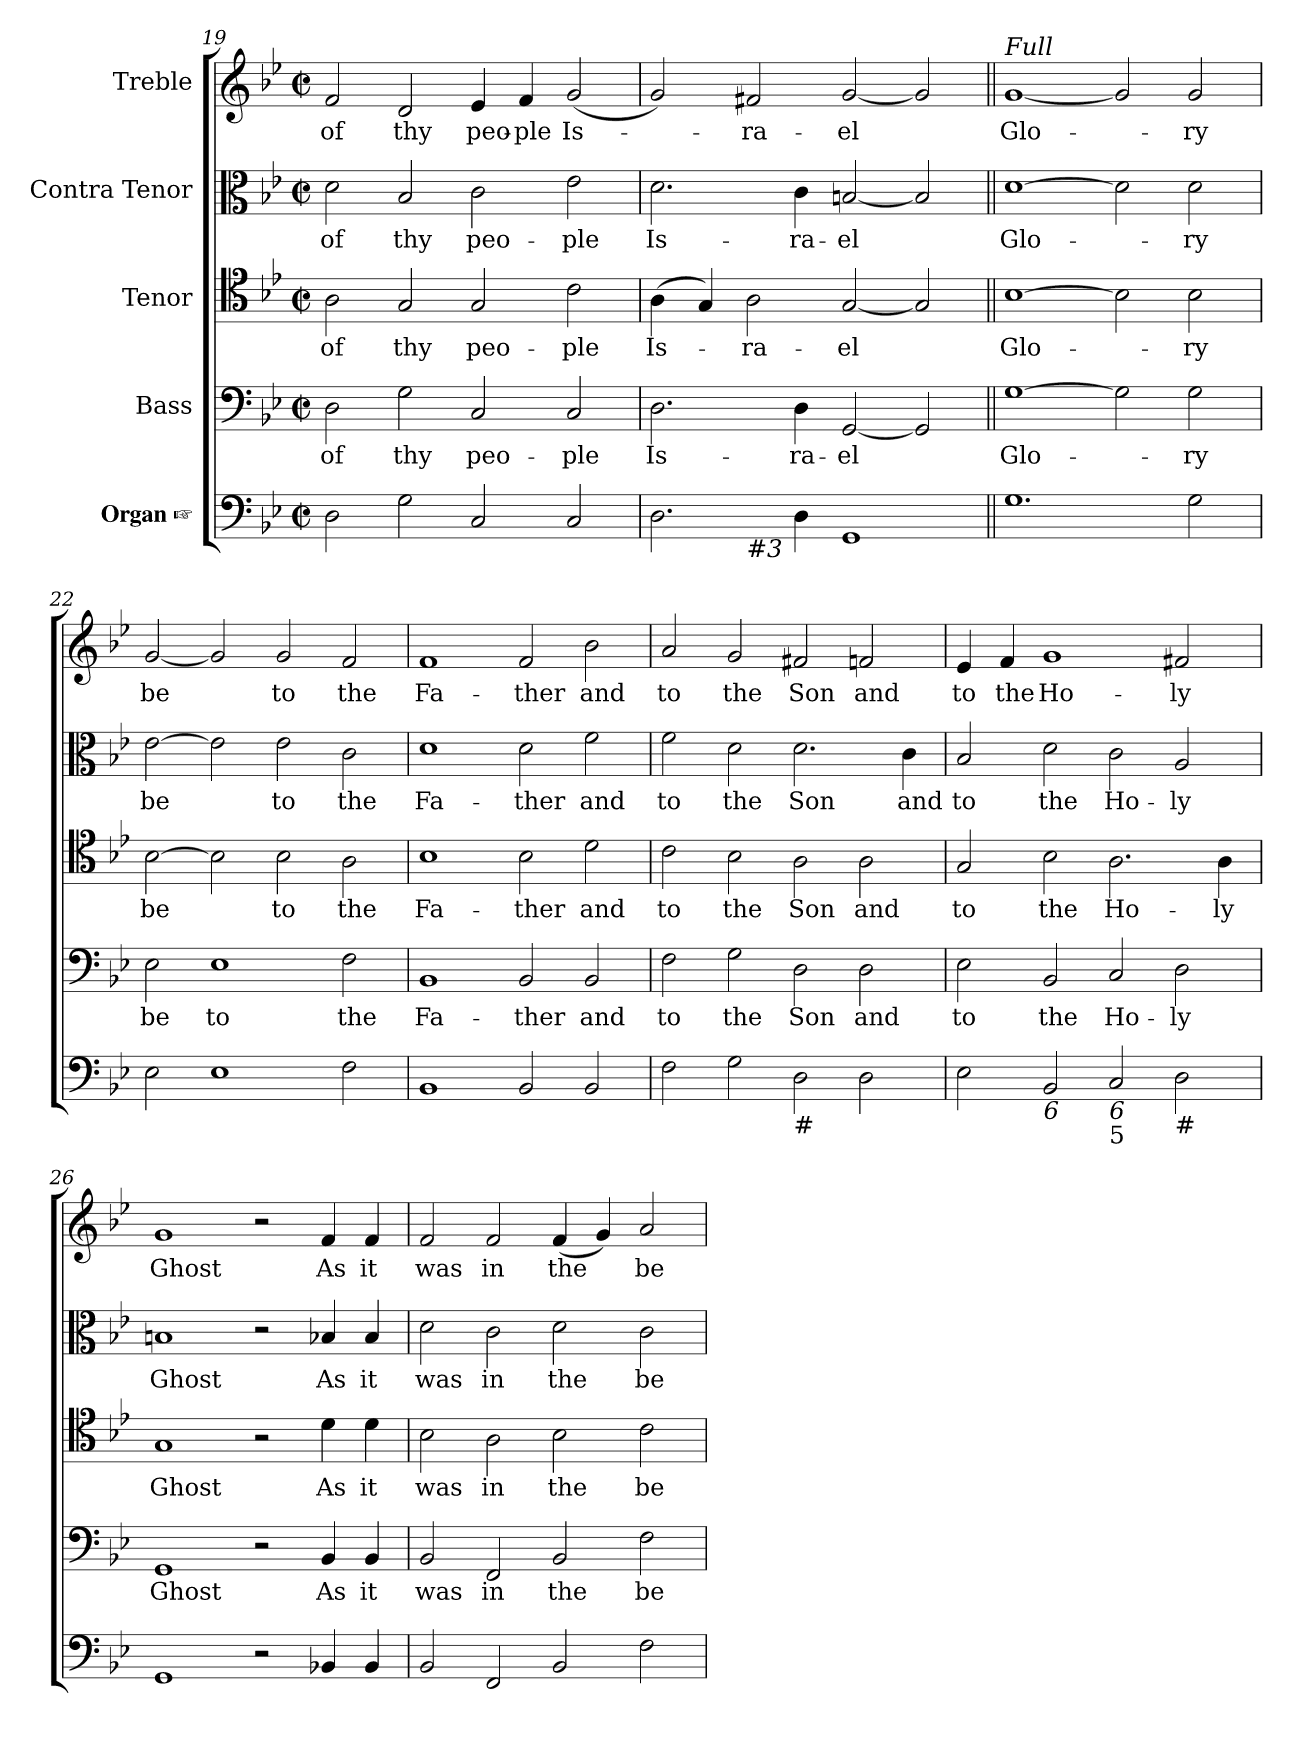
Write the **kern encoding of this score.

**kern	**kern	**text	**kern	**text	**kern	**text	**kern	**text
*part5	*part4	*part4	*part3	*part3	*part2	*part2	*part1	*part1
*staff5	*staff4	*staff4	*staff3	*staff3	*staff2	*staff2	*staff1	*staff1
*I"Organ     ☞	*I"Bass	*	*I"Tenor	*	*I"Contra Tenor	*	*I"Treble	*
*clefF4	*clefF4	*	*clefC4	*	*clefC3	*	*clefG2	*
*k[b-e-]	*k[b-e-]	*	*k[b-e-]	*	*k[b-e-]	*	*k[b-e-]	*
*B-:	*B-:	*	*B-:	*	*B-:	*	*B-:	*
*M2/2	*M2/2	*	*M2/2	*	*M2/2	*	*M2/2	*
*met(c|)	*met(c|)	*	*met(c|)	*	*met(c|)	*	*met(c|)	*
=19	=19	=19	=19	=19	=19	=19	=19	=19
!	!	!LO:LY:b	!	!LO:LY:b	!	!LO:LY:b	!	!LO:LY:b
2D\	2D\	of	2A\	of	2d\	of	2f/	of
!	!	!LO:LY:b	!	!LO:LY:b	!	!LO:LY:b	!	!LO:LY:b
2G\	2G\	thy	2G/	thy	2B-/	thy	2d/	thy
!	!	!LO:LY:b	!	!LO:LY:b	!	!LO:LY:b	!	!LO:LY:b
2C/	2C/	peo-	2G/	peo-	2c\	peo-	4e-/	peo-
!	!	!	!	!	!	!	!	!LO:LY:b
.	.	.	.	.	.	.	4f/	-ple
!	!	!LO:LY:b	!	!LO:LY:b	!	!LO:LY:b	!	!LO:LY:b
2C/	2C/	-ple	2c\	-ple	2e-\	-ple	(<2g/	Is-
=20	=20	=20	=20	=20	=20	=20	=20	=20
!LO:TX:b:i:t=4	!	!	!	!	!	!	!	!
!	!	!LO:LY:b	!	!LO:LY:b	!	!LO:LY:b	!	!
*^	*	*	*	*	*	*	*	*
2.D\	2ryy	2.D\	Is-	(>4A\	Is-	2.d\	Is-	2g/)	.
.	.	.	.	4G/)	.	.	.	.	.
!	!LO:TX:b:i:t=#3	!	!	!	!	!	!	!	!
!	!	!	!	!	!LO:LY:b	!	!	!	!LO:LY:b
.	1.ryy	.	.	2A\	-ra-	.	.	2f#X/	-ra-
!	!	!	!LO:LY:b	!	!	!	!LO:LY:b	!	!
4D\	.	4D\	-ra-	.	.	4c\	-ra-	.	.
!	!	!	!LO:LY:b	!	!LO:LY:b	!	!LO:LY:b	!	!LO:LY:b
1GG	.	[2GG/	-el	[2G/	-el	[2Bn/	-el	[2g/	-el
.	.	2GG/]	.	2G/]	.	2B/]	.	2g/]	.
=21||	=21||	=21||	=21||	=21||	=21||	=21||	=21||	=21||	=21||
!	!	!	!	!	!	!	!	!LO:TX:a:i:t=Full	!
!	!	!	!LO:LY:b	!	!LO:LY:b	!	!LO:LY:b	!	!LO:LY:b
*v	*v	*	*	*	*	*	*	*	*
1.G	[1G	Glo-	[1B-	Glo-	[1d	Glo-	[1g	Glo-
.	2G\]	.	2B-\]	.	2d\]	.	2g/]	.
!	!	!LO:LY:b	!	!LO:LY:b	!	!LO:LY:b	!	!LO:LY:b
2G\	2G\	-ry	2B-\	-ry	2d\	-ry	2g/	-ry
!!LO:LB:g=z
=22	=22	=22	=22	=22	=22	=22	=22	=22
!	!	!LO:LY:b	!	!LO:LY:b	!	!LO:LY:b	!	!LO:LY:b
2E-\	2E-\	be	[2B-\	be	[2e-\	be	[2g/	be
!	!	!LO:LY:b	!	!	!	!	!	!
1E-	1E-	to	2B-\]	.	2e-\]	.	2g/]	.
!	!	!	!	!LO:LY:b	!	!LO:LY:b	!	!LO:LY:b
.	.	.	2B-\	to	2e-\	to	2g/	to
!	!	!LO:LY:b	!	!LO:LY:b	!	!LO:LY:b	!	!LO:LY:b
2F\	2F\	the	2A\	the	2c\	the	2f/	the
=23	=23	=23	=23	=23	=23	=23	=23	=23
!	!	!LO:LY:b	!	!LO:LY:b	!	!LO:LY:b	!	!LO:LY:b
1BB-	1BB-	Fa-	1B-	Fa-	1d	Fa-	1f	Fa-
!	!	!LO:LY:b	!	!LO:LY:b	!	!LO:LY:b	!	!LO:LY:b
2BB-/	2BB-/	-ther	2B-\	-ther	2d\	-ther	2f/	-ther
!	!	!LO:LY:b	!	!LO:LY:b	!	!LO:LY:b	!	!LO:LY:b
2BB-/	2BB-/	and	2d\	and	2f\	and	2b-\	and
=24	=24	=24	=24	=24	=24	=24	=24	=24
!	!	!LO:LY:b	!	!LO:LY:b	!	!LO:LY:b	!	!LO:LY:b
2F\	2F\	to	2c\	to	2f\	to	2a/	to
!	!	!LO:LY:b	!	!LO:LY:b	!	!LO:LY:b	!	!LO:LY:b
2G\	2G\	the	2B-\	the	2d\	the	2g/	the
!LO:TX:b:i:t=#	!	!	!	!	!	!	!	!
!	!	!LO:LY:b	!	!LO:LY:b	!	!LO:LY:b	!	!LO:LY:b
2D\	2D\	Son	2A\	Son	2.d\	Son	2f#X/	Son
!	!	!LO:LY:b	!	!LO:LY:b	!	!	!	!LO:LY:b
2D\	2D\	and	2A\	and	.	.	2fn/	and
!	!	!	!	!	!	!LO:LY:b	!	!
.	.	.	.	.	4c\	and	.	.
=25	=25	=25	=25	=25	=25	=25	=25	=25
!	!	!LO:LY:b	!	!LO:LY:b	!	!LO:LY:b	!	!LO:LY:b
2E-\	2E-\	to	2G/	to	2B-/	to	4e-/	to
!	!	!	!	!	!	!	!	!LO:LY:b
.	.	.	.	.	.	.	4f/	the
!LO:TX:b:i:t=6	!	!	!	!	!	!	!	!
!	!	!LO:LY:b	!	!LO:LY:b	!	!LO:LY:b	!	!LO:LY:b
2BB-/	2BB-/	the	2B-\	the	2d\	the	1g	Ho-
!LO:TX:b:i:t=6	!	!	!	!	!	!	!	!
!LO:TX:b:t=5	!	!	!	!	!	!	!	!
!	!	!LO:LY:b	!	!LO:LY:b	!	!LO:LY:b	!	!
2C/	2C/	Ho-	2.A\	Ho-	2c\	Ho-	.	.
!LO:TX:b:i:t=#	!	!	!	!	!	!	!	!
!	!	!LO:LY:b	!	!	!	!LO:LY:b	!	!LO:LY:b
2D\	2D\	-ly	.	.	2A/	-ly	2f#X/	-ly
!	!	!	!	!LO:LY:b	!	!	!	!
.	.	.	4A\	-ly	.	.	.	.
!!LO:PB:g=z
=26	=26	=26	=26	=26	=26	=26	=26	=26
!	!	!LO:LY:b	!	!LO:LY:b	!	!LO:LY:b	!	!LO:LY:b
1GG	1GG	Ghost	1G	Ghost	1Bn	Ghost	1g	Ghost
2r	2r	.	2r	.	2r	.	2r	.
!	!	!LO:LY:b	!	!LO:LY:b	!	!LO:LY:b	!	!LO:LY:b
4BB-X/	4BB-/	As	4d\	As	4B-X/	As	4f/	As
!	!	!LO:LY:b	!	!LO:LY:b	!	!LO:LY:b	!	!LO:LY:b
4BB-/	4BB-/	it	4d\	it	4B-/	it	4f/	it
=27	=27	=27	=27	=27	=27	=27	=27	=27
!	!	!LO:LY:b	!	!LO:LY:b	!	!LO:LY:b	!	!LO:LY:b
2BB-/	2BB-/	was	2B-\	was	2d\	was	2f/	was
!	!	!LO:LY:b	!	!LO:LY:b	!	!LO:LY:b	!	!LO:LY:b
2FF/	2FF/	in	2A\	in	2c\	in	2f/	in
!	!	!LO:LY:b	!	!LO:LY:b	!	!LO:LY:b	!	!LO:LY:b
2BB-/	2BB-/	the	2B-\	the	2d\	the	(<4f/	the
.	.	.	.	.	.	.	4g/)	.
!	!	!LO:LY:b	!	!LO:LY:b	!	!LO:LY:b	!	!LO:LY:b
2F\	2F\	be-	2c\	be-	2c\	be-	2a/	be-
=	=	=	=	=	=	=	=	=
*-	*-	*-	*-	*-	*-	*-	*-	*-
